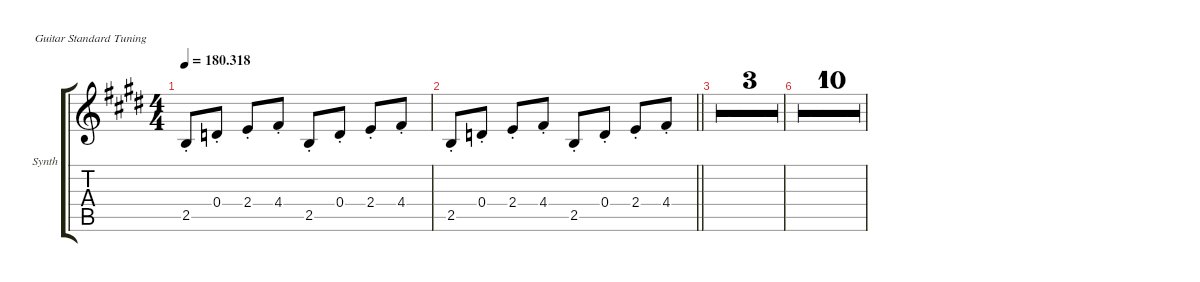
\defaultSystemsLayout 4
\hideDynamics
\bracketExtendMode groupsimilarinstruments
\firstSystemTrackNameOrientation horizontal
\otherSystemsTrackNameOrientation horizontal
\track ("synth" "Synth") {multiBarRest instrument electricguitarclean}
\staff {score tabs}
\tuning (E4 B3 G3 D3 A2 E2)
\ts (4 4)
\tempo
180.318
\accidentals auto
\clef g2
\ottava regular
\simile none
\ks e
2.5{st}.8{dy ff} 0.4{st}.8 2.4{st}.8 4.4{st}.8 2.5{st}.8 0.4{st}.8 2.4{st}.8 4.4{st}.8 |
\barLineRight lightlight
2.5{st}.8 0.4{st}.8 2.4{st}.8 4.4{st}.8 2.5{st}.8 0.4{st}.8 2.4{st}.8 4.4{st}.8 |
r.1 |
r.1 |
r.1 |
\tempo 70
r.1 |
r.1 |
r.1 |
r.1 |
r.1 |
r.1 |
r.1 |
r.1 |
r.1 |
r.1
